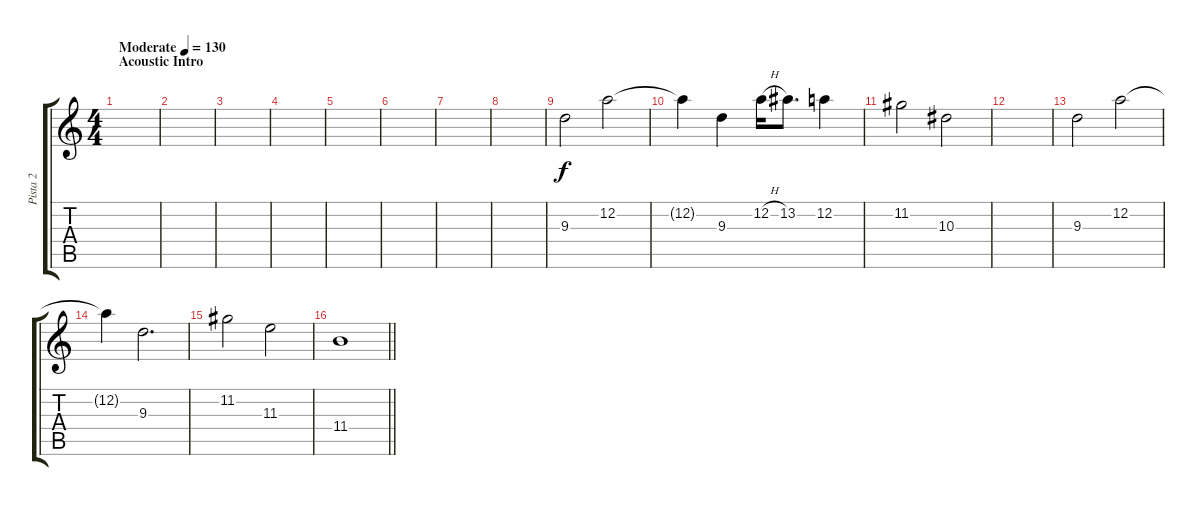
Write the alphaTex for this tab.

\track ("Pista 2" "Pista 2") {instrument acousticguitarsteel}
\staff {score tabs}
\tuning (D4 A3 F3 C3 G2 D2) {hide}
\ts (4 4)
\section ("" "Acoustic Intro")
\tempo (130 "Moderate")
\clef g2
\ks c
|
|
|
|
|
|
|
|
9.3.2 12.2.2 |
12.2{t}.4 9.3.4 12.2{h}.16 13.2.8{d} 12.2.4 |
11.2.2 10.3.2 |
|
9.3.2 12.2.2 |
12.2{t}.4 9.3.2{d} |
11.2.2 11.3.2 |
\barLineRight lightlight
11.4.1
